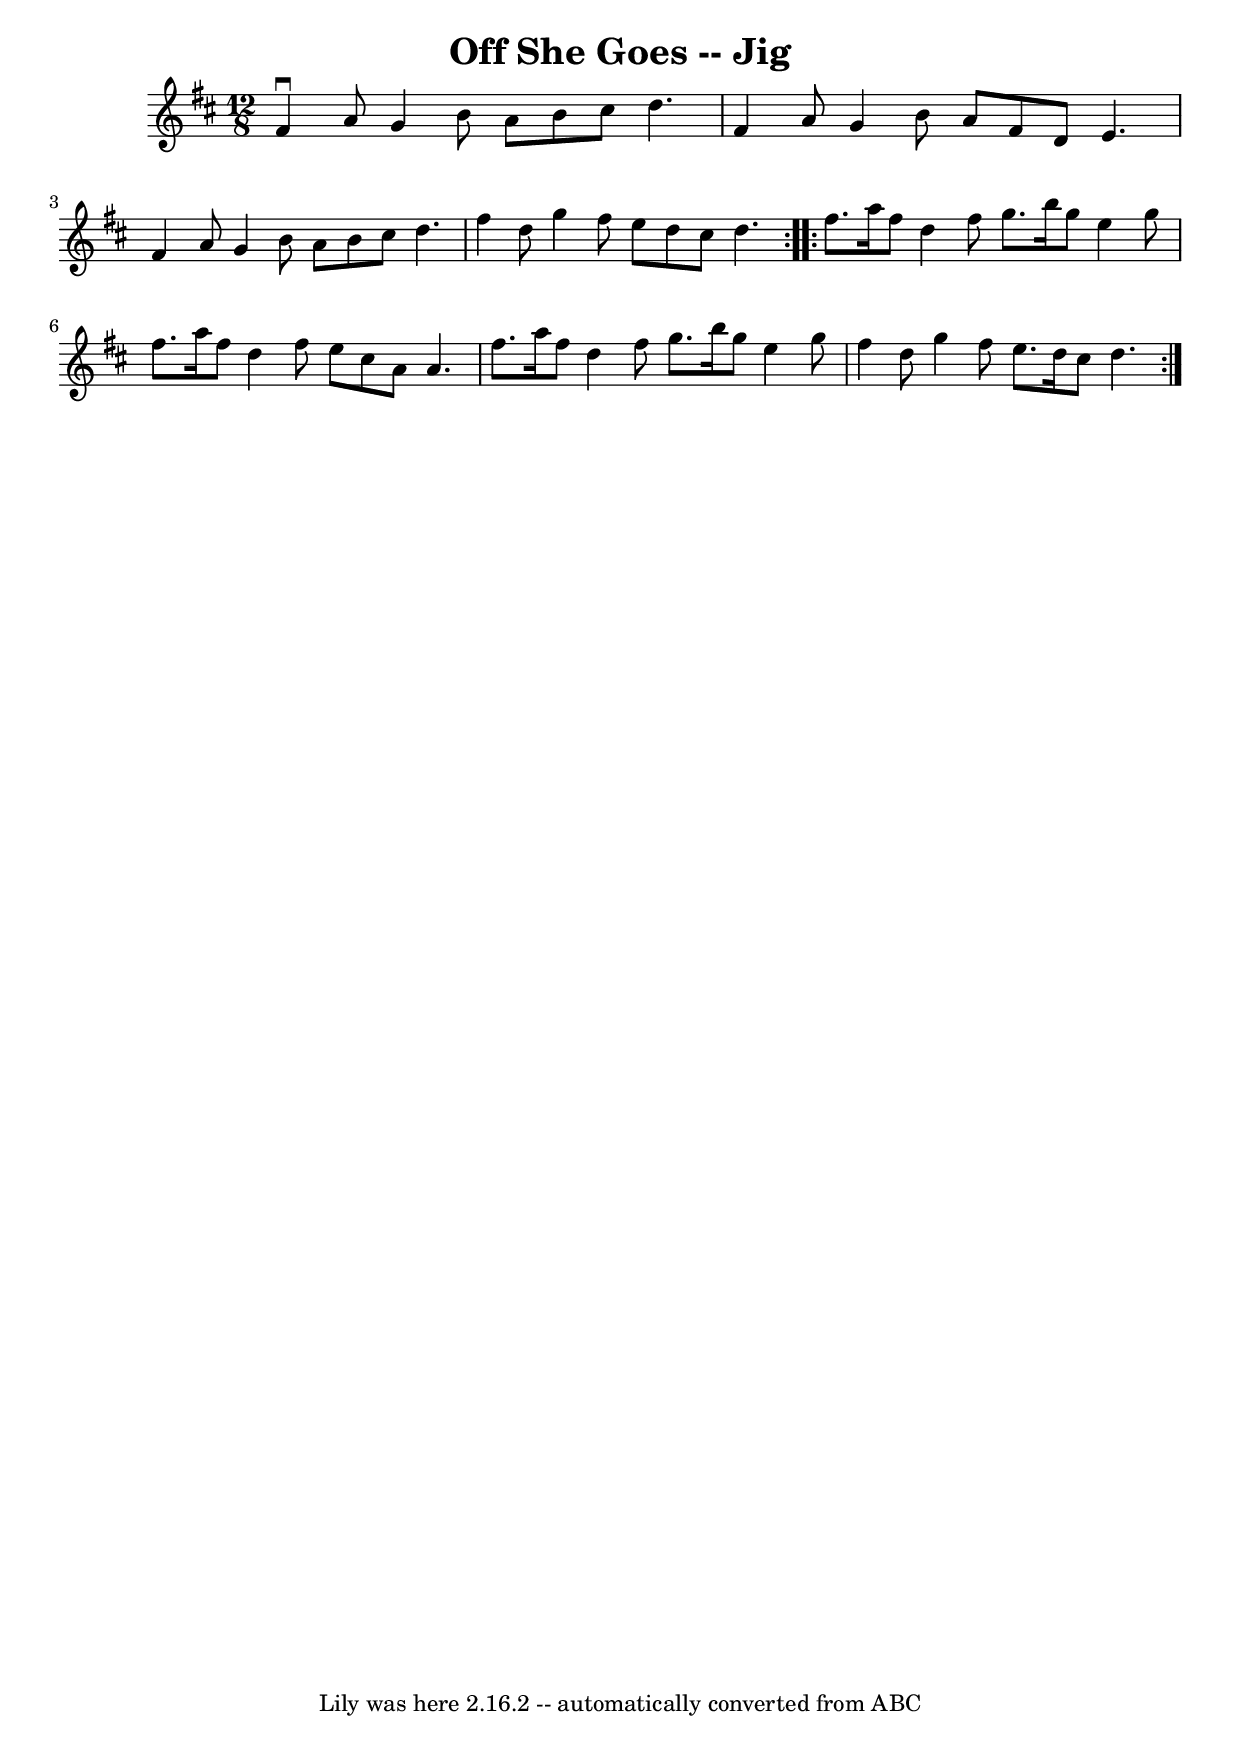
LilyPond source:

\version "2.16.2"
\include "Mammoth.ily"
\header {
  %% book = "Ryan's Mammoth Collection"
 crossRefNumber = "1"
 footnotes = "\\\\86 445"
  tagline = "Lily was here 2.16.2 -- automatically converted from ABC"
  title = "Off She Goes -- Jig"

}
voicedefault =  {



  \repeat volta 2 {

    \time 12/8 
    \key d \major
 fis'4^\downbow a'8 g'4 b'8 a'8 b'8 cis''8 d''4.     |
 fis'4 a'8 g'4 b'8 a'8 fis'8 d'8 e'4.     |
 fis'4 a'8 g'4 b'8 a'8 b'8 cis''8 d''4.     |
 fis''4 d''8 g''4 fis''8 e''8 d''8 cis''8  
 d''4.  
  }     
  \repeat volta 2 {
 fis''8. a''16 fis''8 d''4 fis''8 g''8. b''16 g''8 e''4 g''8     |
 fis''8. a''16 fis''8 d''4 fis''8 e''8 cis''8 a'8 a'4.     |
    
 fis''8. a''16 fis''8 d''4 fis''8 g''8. b''16 g''8 e''4 g''8     |
 fis''4 d''8 g''4 fis''8 e''8. d''16    
 cis''8 d''4.    
  }   

}

\score{
  <<

    \context Staff="default"
    {
      \voicedefault 
      
    }

  >>
  \layout {
    
  }
  \midi {
  }

}
